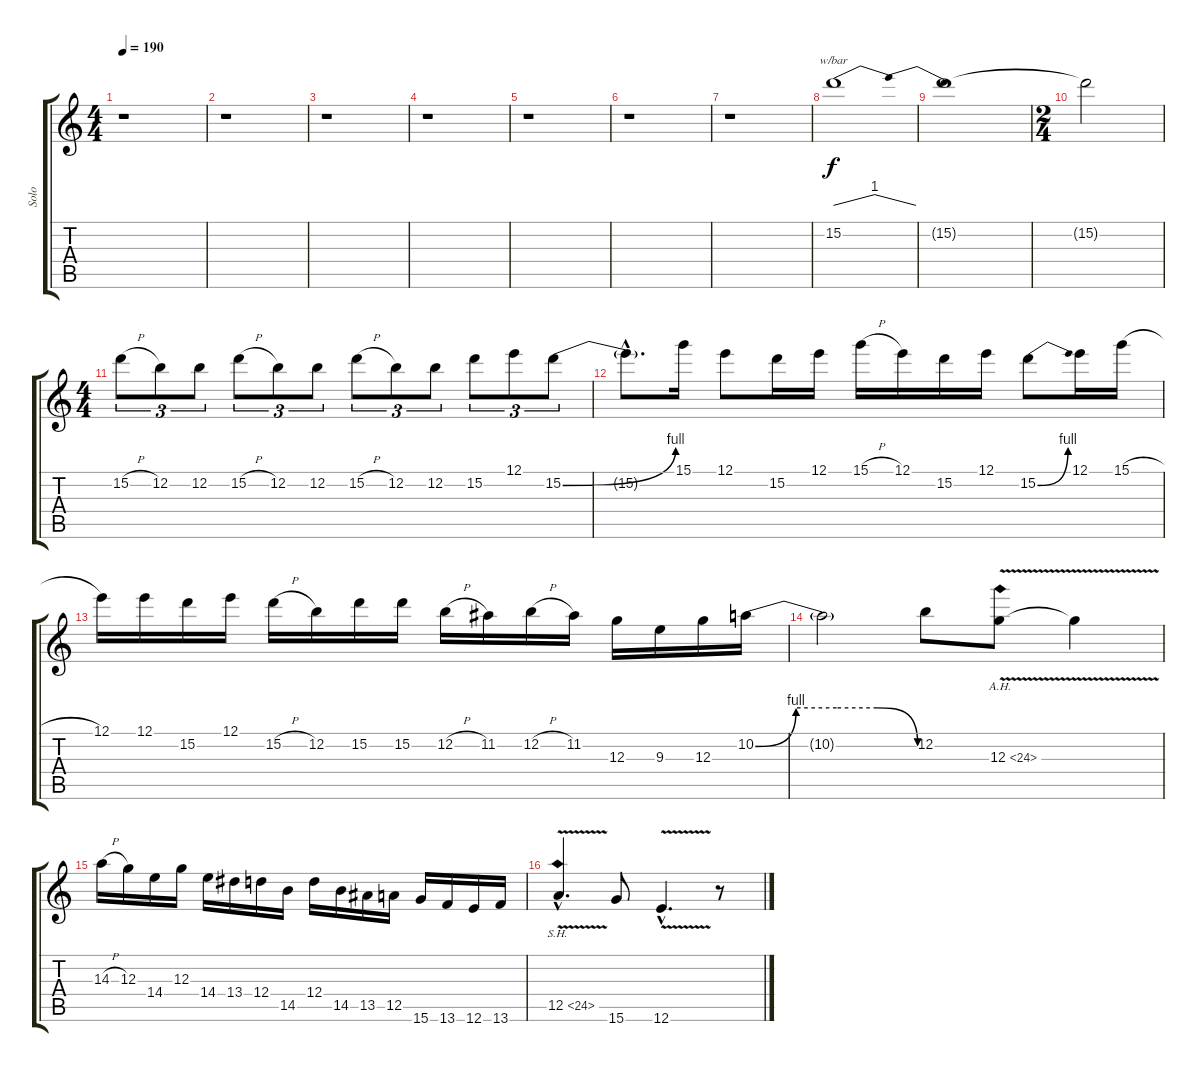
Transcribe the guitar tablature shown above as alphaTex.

\track ("Solo" "Solo") {instrument overdrivenguitar}
\staff {score tabs}
\tuning (E4 B3 G3 D3 A2 E2) {hide}
\ts (4 4)
\tempo 190
\clef g2
\ks c
r.1{dy f} |
r.1 |
r.1 |
r.1 |
r.1 |
r.1 |
r.1 |
15.2.1{tbe (dip default 0 0 5 4 30 4 60 0)} |
15.2{t}.1 |
\ts (2 4)
15.2{t}.2 |
\ts (4 4)
15.2{h}.8{tu (3 2)} 12.2.8{tu (3 2)} 12.2.8{tu (3 2)} 15.2{h}.8{tu (3 2)} 12.2.8{tu (3 2)} 12.2.8{tu (3 2)} 15.2{h}.8{tu (3 2)} 12.2.8{tu (3 2)} 12.2.8{tu (3 2)} 15.2.8{tu (3 2)} 12.1.8{tu (3 2)} 15.2{be (bend 0 0 60 4)}.8{tu (3 2)} |
15.2{hac t}.8{d} 15.1.16 12.1.8 15.2.16 12.1.16 15.1{h}.16 12.1.16 15.2.16 12.1.16 15.2{be (bend 0 0 60 4)}.8 12.1.16 15.1{h}.16 |
12.1.16 12.1.16 15.2.16 12.1.16 15.2{h}.16 12.2.16 15.2.16 15.2.16 12.2{h}.16 11.2.16 12.2{h}.16 11.2.16 12.3.16 9.3.16 12.3.16 10.2{be (custom 0 0 15 4 30 4 45 4 60 0)}.16 |
10.2{t}.2 12.2.8 12.3{ah 12 v}.8 12.3{t}.4 |
14.3{h}.16 12.3.16 14.4.16 12.3.16 14.4.16 13.4.16 12.4.16 14.5.16 12.4.16 14.5.16 13.5.16 12.5.16 15.6.16 13.6.16 12.6.16 13.6.16 |
12.5{sh 12 v hac}.4{d} 15.6.8 12.6{v hac}.4{d} r.8
